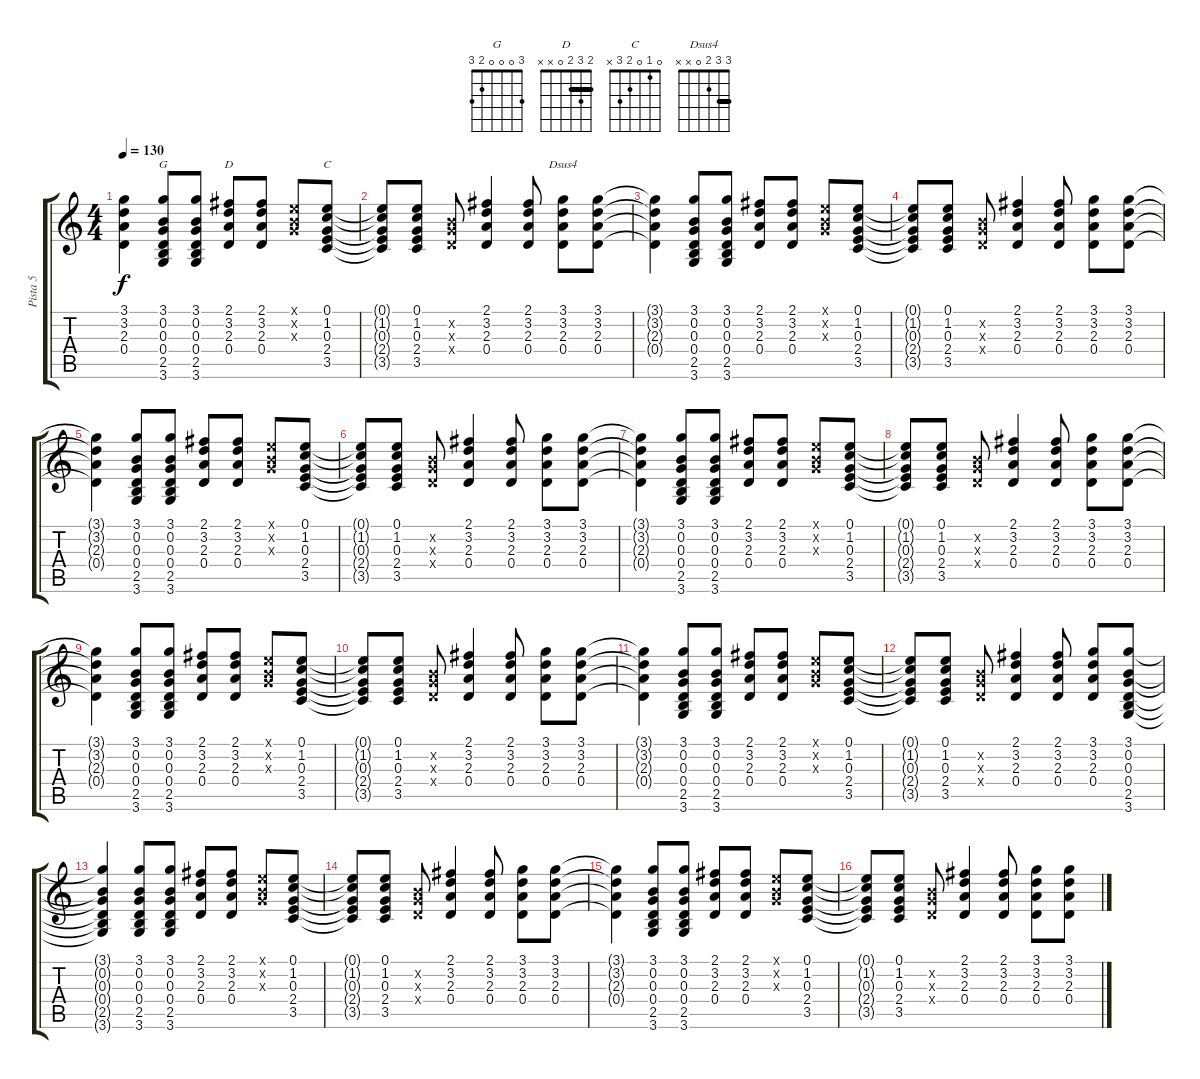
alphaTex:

\track ("Pista 5" "Pista 5") {instrument overdrivenguitar}
\staff {score tabs}
\tuning (E4 B3 G3 D3 A2 E2) {hide}
\chord ("G" 3 0 0 0 2 3)
\chord ("D" 2 3 2 0 x x) {barre 2}
\chord ("C" 0 1 0 2 3 x)
\chord ("Dsus4" 3 3 2 0 x x) {barre 3}
\ts (4 4)
\tempo 130
\clef g2
\ks c
(3.1{t} 3.2{t} 2.3{t} 0.4{t}).4{dy f} (3.1 0.2 0.3 0.4 2.5 3.6).8{ch "G"} (3.1 0.2 0.3 0.4 2.5 3.6).8 (2.1 3.2 2.3 0.4).8{ch "D"} (2.1 3.2 2.3 0.4).8 (0.1{x} 0.2{x} 0.3{x}).8 (0.1 1.2 0.3 2.4 3.5).8{ch "C"} |
(0.1{t} 1.2{t} 0.3{t} 2.4{t} 3.5{t}).8 (0.1 1.2 0.3 2.4 3.5).8 (0.2{x} 0.3{x} 0.4{x}).8 (2.1 3.2 2.3 0.4).4 (2.1 3.2 2.3 0.4).8 (3.1 3.2 2.3 0.4).8{ch "Dsus4"} (3.1 3.2 2.3 0.4).8 |
(3.1{t} 3.2{t} 2.3{t} 0.4{t}).4 (3.1 0.2 0.3 0.4 2.5 3.6).8 (3.1 0.2 0.3 0.4 2.5 3.6).8 (2.1 3.2 2.3 0.4).8 (2.1 3.2 2.3 0.4).8 (0.1{x} 0.2{x} 0.3{x}).8 (0.1 1.2 0.3 2.4 3.5).8 |
(0.1{t} 1.2{t} 0.3{t} 2.4{t} 3.5{t}).8 (0.1 1.2 0.3 2.4 3.5).8 (0.2{x} 0.3{x} 0.4{x}).8 (2.1 3.2 2.3 0.4).4 (2.1 3.2 2.3 0.4).8 (3.1 3.2 2.3 0.4).8 (3.1 3.2 2.3 0.4).8 |
(3.1{t} 3.2{t} 2.3{t} 0.4{t}).4 (3.1 0.2 0.3 0.4 2.5 3.6).8 (3.1 0.2 0.3 0.4 2.5 3.6).8 (2.1 3.2 2.3 0.4).8 (2.1 3.2 2.3 0.4).8 (0.1{x} 0.2{x} 0.3{x}).8 (0.1 1.2 0.3 2.4 3.5).8 |
(0.1{t} 1.2{t} 0.3{t} 2.4{t} 3.5{t}).8 (0.1 1.2 0.3 2.4 3.5).8 (0.2{x} 0.3{x} 0.4{x}).8 (2.1 3.2 2.3 0.4).4 (2.1 3.2 2.3 0.4).8 (3.1 3.2 2.3 0.4).8 (3.1 3.2 2.3 0.4).8 |
(3.1{t} 3.2{t} 2.3{t} 0.4{t}).4 (3.1 0.2 0.3 0.4 2.5 3.6).8 (3.1 0.2 0.3 0.4 2.5 3.6).8 (2.1 3.2 2.3 0.4).8 (2.1 3.2 2.3 0.4).8 (0.1{x} 0.2{x} 0.3{x}).8 (0.1 1.2 0.3 2.4 3.5).8 |
(0.1{t} 1.2{t} 0.3{t} 2.4{t} 3.5{t}).8 (0.1 1.2 0.3 2.4 3.5).8 (0.2{x} 0.3{x} 0.4{x}).8 (2.1 3.2 2.3 0.4).4 (2.1 3.2 2.3 0.4).8 (3.1 3.2 2.3 0.4).8 (3.1 3.2 2.3 0.4).8 |
(3.1{t} 3.2{t} 2.3{t} 0.4{t}).4 (3.1 0.2 0.3 0.4 2.5 3.6).8 (3.1 0.2 0.3 0.4 2.5 3.6).8 (2.1 3.2 2.3 0.4).8 (2.1 3.2 2.3 0.4).8 (0.1{x} 0.2{x} 0.3{x}).8 (0.1 1.2 0.3 2.4 3.5).8 |
(0.1{t} 1.2{t} 0.3{t} 2.4{t} 3.5{t}).8 (0.1 1.2 0.3 2.4 3.5).8 (0.2{x} 0.3{x} 0.4{x}).8 (2.1 3.2 2.3 0.4).4 (2.1 3.2 2.3 0.4).8 (3.1 3.2 2.3 0.4).8 (3.1 3.2 2.3 0.4).8 |
(3.1{t} 3.2{t} 2.3{t} 0.4{t}).4 (3.1 0.2 0.3 0.4 2.5 3.6).8 (3.1 0.2 0.3 0.4 2.5 3.6).8 (2.1 3.2 2.3 0.4).8 (2.1 3.2 2.3 0.4).8 (0.1{x} 0.2{x} 0.3{x}).8 (0.1 1.2 0.3 2.4 3.5).8 |
(0.1{t} 1.2{t} 0.3{t} 2.4{t} 3.5{t}).8 (0.1 1.2 0.3 2.4 3.5).8 (0.2{x} 0.3{x} 0.4{x}).8 (2.1 3.2 2.3 0.4).4 (2.1 3.2 2.3 0.4).8 (3.1 3.2 2.3 0.4).8 (3.1 0.2 0.3 0.4 2.5 3.6).8 |
(3.1{t} 0.2{t} 0.3{t} 0.4{t} 2.5{t} 3.6{t}).4 (3.1 0.2 0.3 0.4 2.5 3.6).8 (3.1 0.2 0.3 0.4 2.5 3.6).8 (2.1 3.2 2.3 0.4).8 (2.1 3.2 2.3 0.4).8 (0.1{x} 0.2{x} 0.3{x}).8 (0.1 1.2 0.3 2.4 3.5).8 |
(0.1{t} 1.2{t} 0.3{t} 2.4{t} 3.5{t}).8 (0.1 1.2 0.3 2.4 3.5).8 (0.2{x} 0.3{x} 0.4{x}).8 (2.1 3.2 2.3 0.4).4 (2.1 3.2 2.3 0.4).8 (3.1 3.2 2.3 0.4).8 (3.1 3.2 2.3 0.4).8 |
(3.1{t} 3.2{t} 2.3{t} 0.4{t}).4 (3.1 0.2 0.3 0.4 2.5 3.6).8 (3.1 0.2 0.3 0.4 2.5 3.6).8 (2.1 3.2 2.3 0.4).8 (2.1 3.2 2.3 0.4).8 (0.1{x} 0.2{x} 0.3{x}).8 (0.1 1.2 0.3 2.4 3.5).8 |
(0.1{t} 1.2{t} 0.3{t} 2.4{t} 3.5{t}).8 (0.1 1.2 0.3 2.4 3.5).8 (0.2{x} 0.3{x} 0.4{x}).8 (2.1 3.2 2.3 0.4).4 (2.1 3.2 2.3 0.4).8 (3.1 3.2 2.3 0.4).8 (3.1 3.2 2.3 0.4).8
